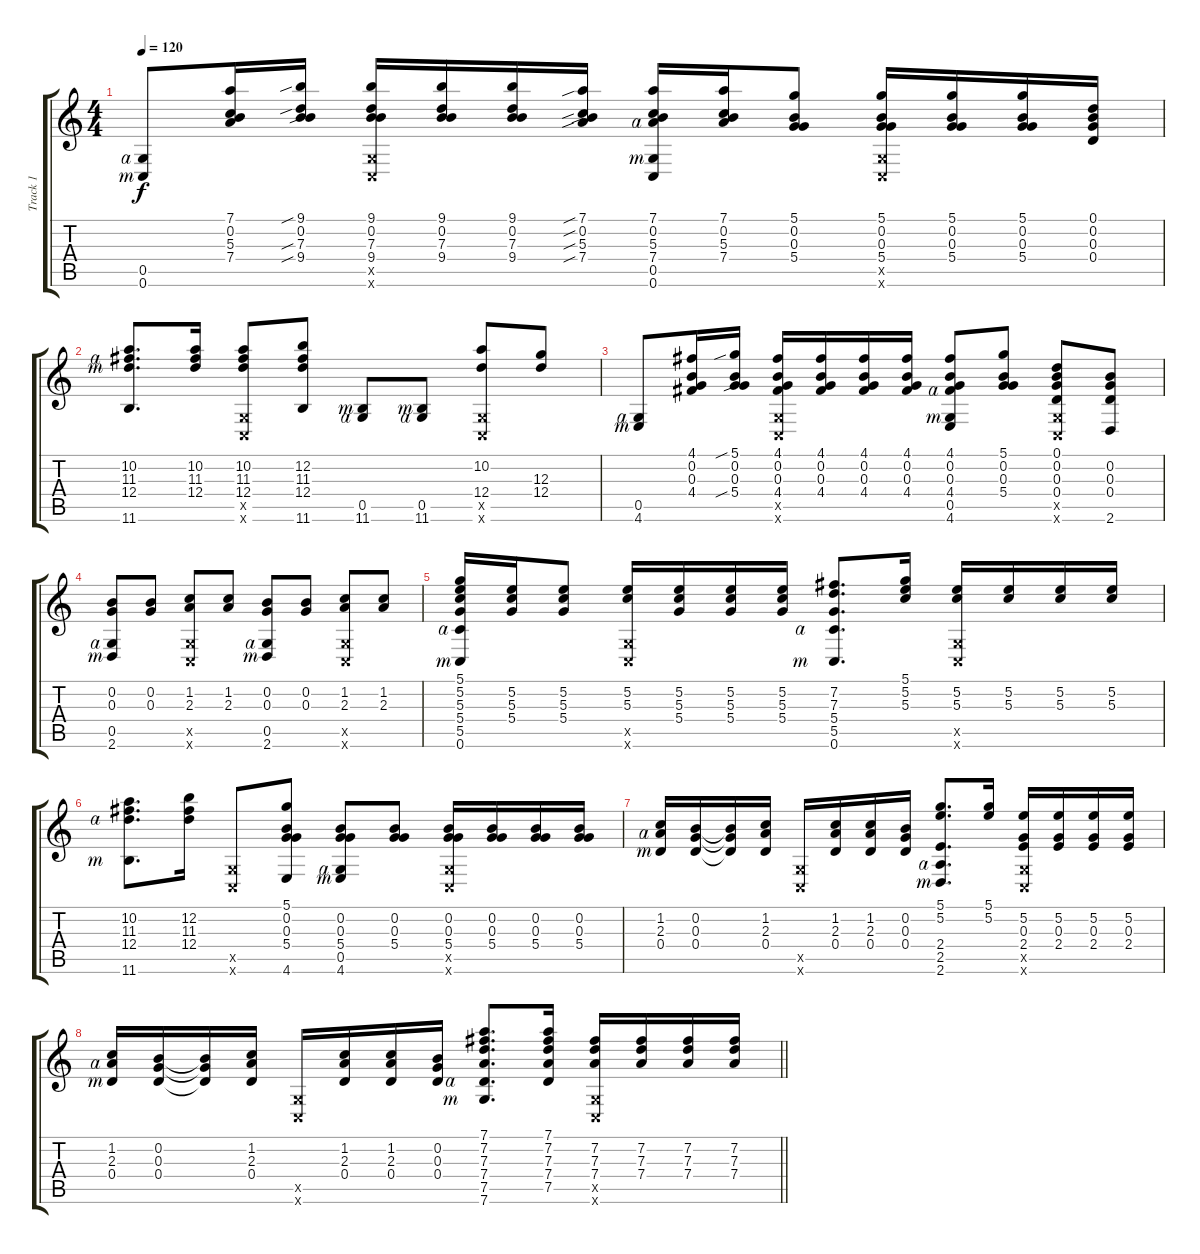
\track ("Track 1" "Track 1") {instrument acousticguitarsteel}
\staff {score tabs}
\tuning (D4 B3 G3 D3 G2 C2) {hide}
\ts (4 4)
\tempo 120
\clef g2
\ks c
(0.5{rf 4} 0.6{rf 3}).8{dy f} (7.1 0.2 5.3 7.4).16 (9.1{sib} 0.2 7.3{sib} 9.4{sib}).16 (9.1 0.2 7.3 9.4 0.5{x} 0.6{x}).16 (9.1 0.2 7.3 9.4).16 (9.1 0.2 7.3 9.4).16 (7.1{sib} 0.2{sib} 5.3{sib} 7.4{sib}).16 (7.1 0.2 5.3 7.4{rf 4} 0.5{rf 3} 0.6).16 (7.1 0.2 5.3 7.4).16 (5.1 0.2 0.3 5.4).8 (5.1 0.2 0.3 5.4 0.5{x} 0.6{x}).16 (5.1 0.2 0.3 5.4).16 (5.1 0.2 0.3 5.4).16 (0.1 0.2 0.3 0.4).16 |
(10.2 11.3{rf 4} 12.4{rf 3} 11.6).8{d} (10.2 11.3 12.4).16 (10.2 11.3 12.4 0.5{x} 0.6{x}).8 (12.2 11.3 12.4 11.6).8 (0.5{rf 4} 11.6{rf 3}).8 (0.5{rf 4} 11.6{rf 3}).8 (10.2 12.4 0.5{x} 0.6{x}).8 (12.3 12.4).8 |
(0.5{rf 4} 4.6{rf 3}).8 (4.1 0.2 0.3 4.4).16 (5.1{sib} 0.2 0.3 5.4{sib}).16 (4.1 0.2 0.3 4.4 0.5{x} 0.6{x}).16 (4.1 0.2 0.3 4.4).16 (4.1 0.2 0.3 4.4).16 (4.1 0.2 0.3 4.4).16 (4.1 0.2 0.3 4.4{rf 4} 0.5{rf 3} 4.6).8 (5.1 0.2 0.3 5.4).8 (0.1 0.2 0.3 0.4 0.5{x} 0.6{x}).8 (0.2 0.3 0.4 2.6).8 |
(0.2 0.3 0.5{rf 4} 2.6{rf 3}).8 (0.2 0.3).8 (1.2 2.3 0.5{x} 0.6{x}).8 (1.2 2.3).8 (0.2 0.3 0.5{rf 4} 2.6{rf 3}).8 (0.2 0.3).8 (1.2 2.3 0.5{x} 0.6{x}).8 (1.2 2.3).8 |
(5.1 5.2 5.3 5.4 5.5{rf 4} 0.6{rf 3}).16 (5.2 5.3 5.4).16 (5.2 5.3 5.4).8 (5.2 5.3 0.5{x} 0.6{x}).16 (5.2 5.3 5.4).16 (5.2 5.3 5.4).16 (5.2 5.3 5.4).16 (7.2 7.3 5.4 5.5{rf 4} 0.6{rf 3}).8{d} (5.1 5.2 5.3).16 (5.2 5.3 0.5{x} 0.6{x}).16 (5.2 5.3).16 (5.2 5.3).16 (5.2 5.3).16 |
(10.2 11.3 12.4{rf 4} 11.6{rf 3}).8{d} (12.2 11.3 12.4).16 (0.5{x} 0.6{x}).8 (5.1 0.2 0.3 5.4 4.6).8 (0.2 0.3 5.4 0.5{rf 4} 4.6{rf 3}).8 (0.2 0.3 5.4).8 (0.2 0.3 5.4 0.5{x} 0.6{x}).16 (0.2 0.3 5.4).16 (0.2 0.3 5.4).16 (0.2 0.3 5.4).16 |
(1.2 2.3{rf 4} 0.4{rf 3}).16 (0.2 0.3 0.4).16 (0.2{t} 0.3{t} 0.4{t}).16 (1.2 2.3 0.4).16 (0.5{x} 0.6{x}).16 (1.2 2.3 0.4).16 (1.2 2.3 0.4).16 (0.2 0.3 0.4).16 (5.1 5.2 2.4 2.5{rf 4} 2.6{rf 3}).8{d} (5.1 5.2).16 (5.2 0.3 2.4 0.5{x} 0.6{x}).16 (5.2 0.3 2.4).16 (5.2 0.3 2.4).16 (5.2 0.3 2.4).16 |
\barLineRight lightlight
(1.2 2.3{rf 4} 0.4{rf 3}).16 (0.2 0.3 0.4).16 (0.2{t} 0.3{t} 0.4{t}).16 (1.2 2.3 0.4).16 (0.5{x} 0.6{x}).16 (1.2 2.3 0.4).16 (1.2 2.3 0.4).16 (0.2 0.3 0.4).16 (7.1 7.2 7.3 7.4 7.5{rf 4} 7.6{rf 3}).8{d} (7.1 7.2 7.3 7.4 7.5).16 (7.2 7.3 7.4 0.5{x} 0.6{x}).16 (7.2 7.3 7.4).16 (7.2 7.3 7.4).16 (7.2 7.3 7.4).16
